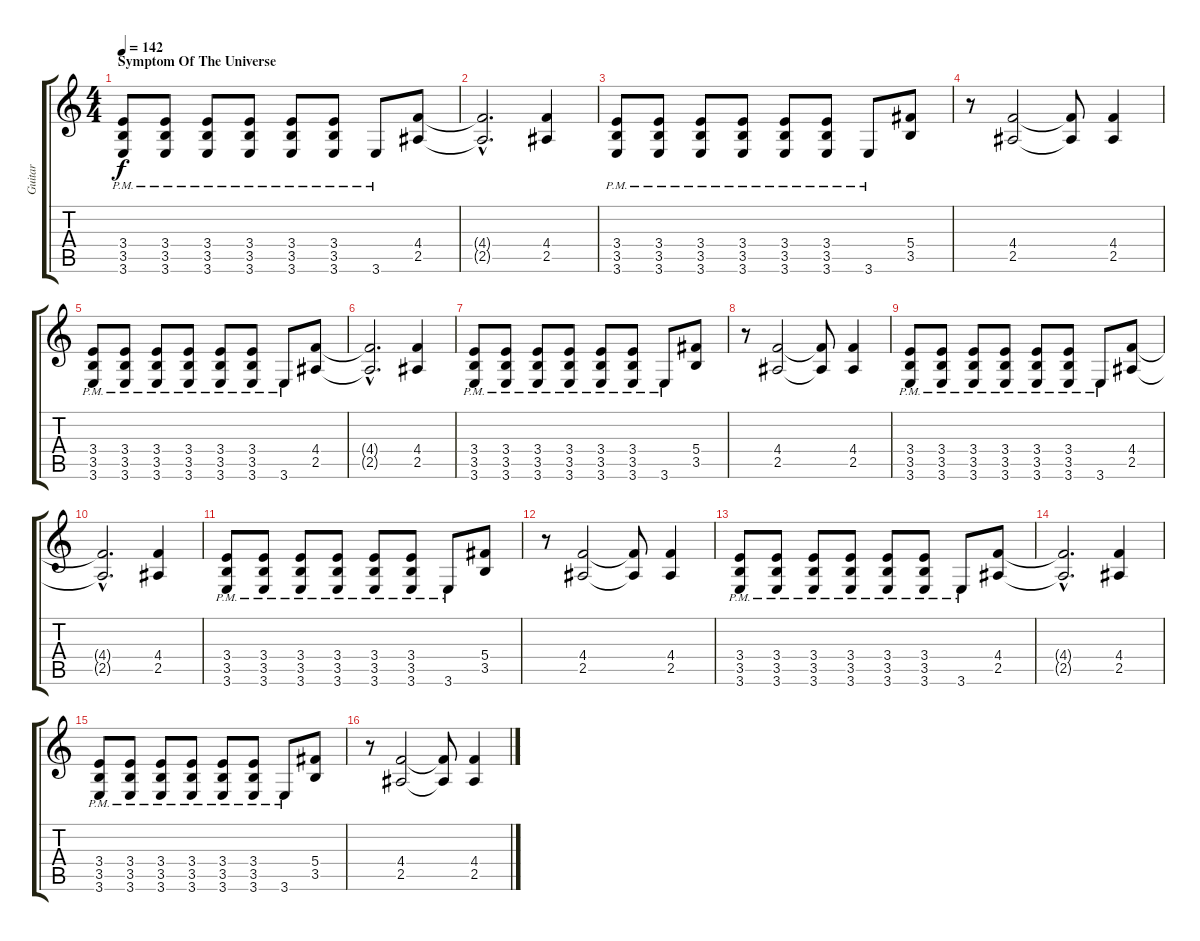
\track ("Guitar" "Guitar") {instrument overdrivenguitar}
\staff {score tabs}
\tuning (Eb4 Bb3 Gb3 Db3 Ab2 Db2) {hide}
\ts (4 4)
\section ("" "Symptom Of The Universe")
\tempo 142
\clef g2
\ks c
(3.4{pm} 3.5{pm} 3.6{pm}).8{dy f instrument overdrivenguitar} (3.4{pm} 3.5{pm} 3.6{pm}).8 (3.4{pm} 3.5{pm} 3.6{pm}).8 (3.4{pm} 3.5{pm} 3.6{pm}).8 (3.4{pm} 3.5{pm} 3.6{pm}).8 (3.4{pm} 3.5{pm} 3.6{pm}).8 3.6{pm}.8 (4.4 2.5).8 |
(4.4{hac t} 2.5{hac t}).2{d} (4.4 2.5).4 |
(3.4{pm} 3.5{pm} 3.6{pm}).8 (3.4{pm} 3.5{pm} 3.6{pm}).8 (3.4{pm} 3.5{pm} 3.6{pm}).8 (3.4{pm} 3.5{pm} 3.6{pm}).8 (3.4{pm} 3.5{pm} 3.6{pm}).8 (3.4{pm} 3.5{pm} 3.6{pm}).8 3.6{pm}.8 (5.4 3.5).8 |
r.8 (4.4 2.5).2 (4.4{t} 2.5{t}).8 (4.4 2.5).4 |
(3.4{pm} 3.5{pm} 3.6{pm}).8 (3.4{pm} 3.5{pm} 3.6{pm}).8 (3.4{pm} 3.5{pm} 3.6{pm}).8 (3.4{pm} 3.5{pm} 3.6{pm}).8 (3.4{pm} 3.5{pm} 3.6{pm}).8 (3.4{pm} 3.5{pm} 3.6{pm}).8 3.6{pm}.8 (4.4 2.5).8 |
(4.4{hac t} 2.5{hac t}).2{d} (4.4 2.5).4 |
(3.4{pm} 3.5{pm} 3.6{pm}).8 (3.4{pm} 3.5{pm} 3.6{pm}).8 (3.4{pm} 3.5{pm} 3.6{pm}).8 (3.4{pm} 3.5{pm} 3.6{pm}).8 (3.4{pm} 3.5{pm} 3.6{pm}).8 (3.4{pm} 3.5{pm} 3.6{pm}).8 3.6{pm}.8 (5.4 3.5).8 |
r.8 (4.4 2.5).2 (4.4{t} 2.5{t}).8 (4.4 2.5).4 |
(3.4{pm} 3.5{pm} 3.6{pm}).8 (3.4{pm} 3.5{pm} 3.6{pm}).8 (3.4{pm} 3.5{pm} 3.6{pm}).8 (3.4{pm} 3.5{pm} 3.6{pm}).8 (3.4{pm} 3.5{pm} 3.6{pm}).8 (3.4{pm} 3.5{pm} 3.6{pm}).8 3.6{pm}.8 (4.4 2.5).8 |
(4.4{hac t} 2.5{hac t}).2{d} (4.4 2.5).4 |
(3.4{pm} 3.5{pm} 3.6{pm}).8 (3.4{pm} 3.5{pm} 3.6{pm}).8 (3.4{pm} 3.5{pm} 3.6{pm}).8 (3.4{pm} 3.5{pm} 3.6{pm}).8 (3.4{pm} 3.5{pm} 3.6{pm}).8 (3.4{pm} 3.5{pm} 3.6{pm}).8 3.6{pm}.8 (5.4 3.5).8 |
r.8 (4.4 2.5).2 (4.4{t} 2.5{t}).8 (4.4 2.5).4 |
(3.4{pm} 3.5{pm} 3.6{pm}).8 (3.4{pm} 3.5{pm} 3.6{pm}).8 (3.4{pm} 3.5{pm} 3.6{pm}).8 (3.4{pm} 3.5{pm} 3.6{pm}).8 (3.4{pm} 3.5{pm} 3.6{pm}).8 (3.4{pm} 3.5{pm} 3.6{pm}).8 3.6{pm}.8 (4.4 2.5).8 |
(4.4{hac t} 2.5{hac t}).2{d} (4.4 2.5).4 |
(3.4{pm} 3.5{pm} 3.6{pm}).8 (3.4{pm} 3.5{pm} 3.6{pm}).8 (3.4{pm} 3.5{pm} 3.6{pm}).8 (3.4{pm} 3.5{pm} 3.6{pm}).8 (3.4{pm} 3.5{pm} 3.6{pm}).8 (3.4{pm} 3.5{pm} 3.6{pm}).8 3.6{pm}.8 (5.4 3.5).8 |
r.8 (4.4 2.5).2 (4.4{t} 2.5{t}).8 (4.4 2.5).4
